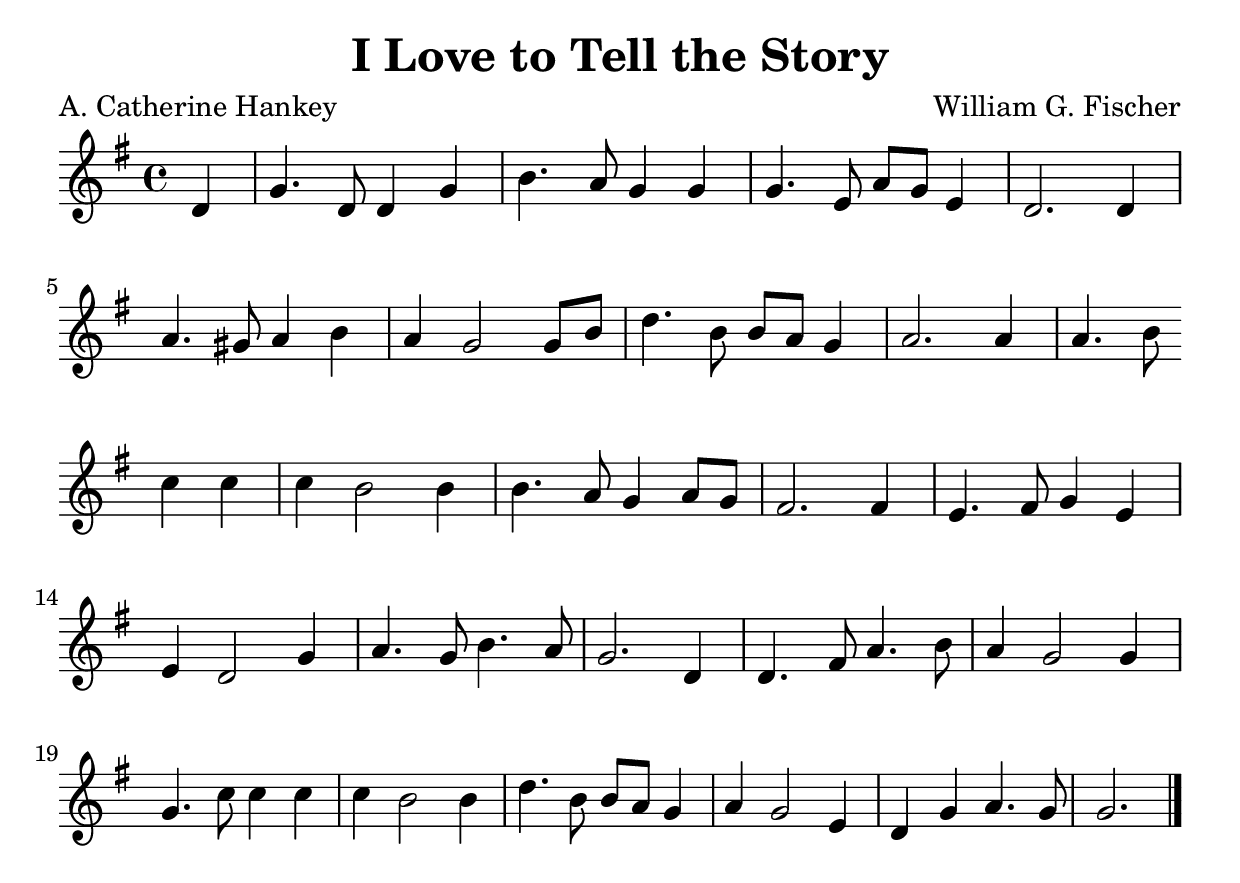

\version "2.14.2"

\header{
	title = "I Love to Tell the Story"
	poet = "A. Catherine Hankey"
	composer = "William G. Fischer"
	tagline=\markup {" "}
}

#(set-global-staff-size 25)


global = {
	\time 4/4
	\key g \major
}

violinOne = \new Voice \transpose aes g \relative c' {
	\autoBeamOff{}
	\clef treble
	\partial 4 ees4 aes4. ees8 ees4 aes c4. bes8 aes4 aes aes4. f8 bes8[ aes] f4 ees2. ees4 \bar "|" \break
	bes'4. a8 bes4 c bes aes2 aes8[ c] ees4. c8 c[ bes] aes4 bes2. bes4 bes4. c8 \bar "" \break
	des4 des des c2 c4 c4. bes8 aes4 bes8[ aes] g2. g4 f4. g8 aes4 f \bar "|" \break
	f ees2 aes4 bes4. aes8 c4. bes8 aes2. ees4 ees4. g8 bes4. c8 bes4 aes2 aes4 \bar "|" \break
	aes4. des8 des4 des des c2 c4 ees4. c8 c8[ bes] aes4 bes aes2 f4 ees4 aes bes4. aes8 aes2. \bar "|." \break
}


\score {	

	\new StaffGroup <<
		\new Staff <<  \global \violinOne >>
	>>
	\layout{
	indent = 0.0\cm
	}
	\midi{}
}
